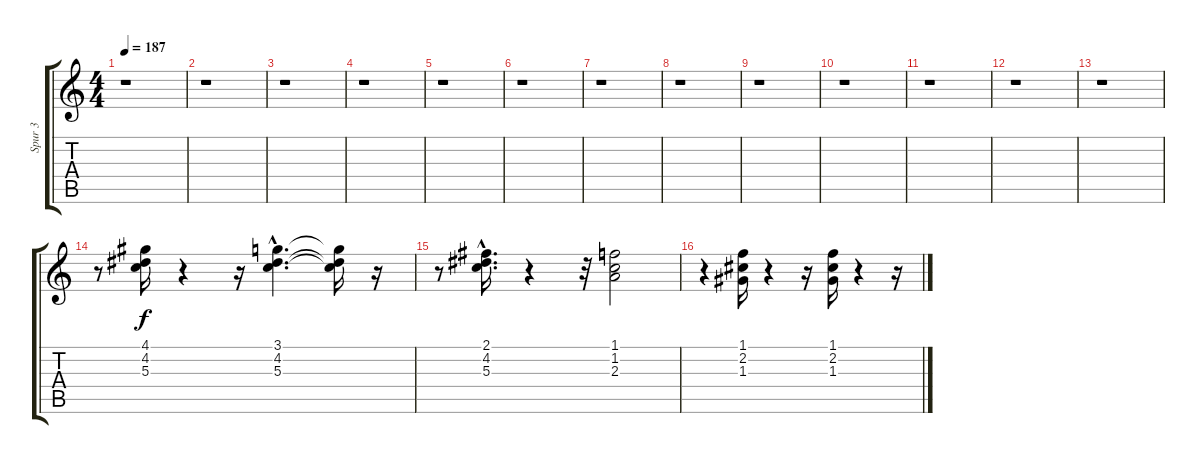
\track ("Spur 3" "Spur 3") {instrument acousticguitarsteel}
\staff {score tabs}
\tuning (E4 B3 G3 D3 A2 E2) {hide}
\ts (4 4)
\tempo 187
\clef g2
\ks c
r.1{dy f} |
r.1 |
r.1 |
r.1 |
r.1 |
r.1 |
r.1 |
r.1 |
r.1 |
r.1 |
r.1 |
r.1 |
r.1 |
r.8 (4.1 4.2 5.3).16 r.4 r.16 (3.1{hac} 4.2{hac} 5.3{hac}).4{d} (3.1{t} 4.2{t} 5.3{t}).16 r.16 |
r.8 (2.1{hac} 4.2{hac} 5.3{hac}).16{d} r.4 r.32 (1.1 1.2 2.3).2 |
r.4 (1.1 2.2 1.3).16 r.4 r.16 (1.1 2.2 1.3).16 r.4 r.16
